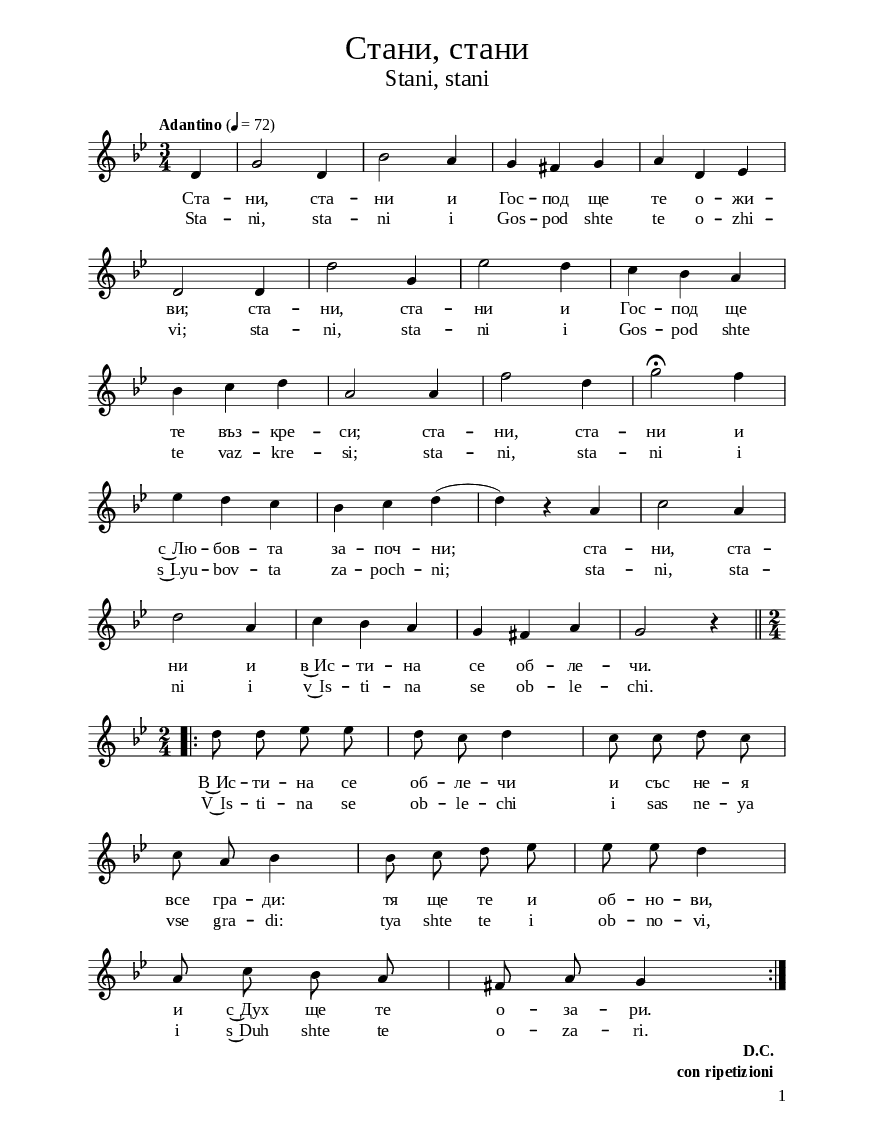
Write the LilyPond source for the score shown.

\version "2.24.0"

% include paper part and global functions
\include "include/globals.ily"

\bookpart {
  \include "include/bookpart-paper.ily"
  \score {
    \include "include/score-layout.ily"

    \new Voice \absolute {
      \clef treble
      \key g \minor
      \time 3/4
      \tempoFunc "Adantino" 4 "72"
      \autoBeamOff
      \partial 4
      d'4 | g'2 d'4 | bes'2 a'4 | g'4 fis' g' |  a'4 d' es'  \break
      d'2 d'4 |  d''2 g'4 | es''2 d''4 | c''4 bes' a' \break |
      bes'4 c'' d'' | a'2 a'4 | f''2 d''4 |  g''2 \fermata f''4 \break |
      es''4 d'' c'' | bes'4 c'' d'' ( | d''4 ) r a' | c''2 a'4 \break |
      d''2 a'4 | c''4 bes' a' | g'4 fis' a' | g'2 r4 | \time 2/4 \break |
      \repeat volta 2 {
        \bar ".|:-||" d''8 d'' es'' es'' | d''8 c'' d''4 | c''8 c'' d'' c'' \break |
        c''8 a' bes'4 | bes'8 c'' d'' es'' | es''8 es'' d''4 \break |
        a'8 c'' bes' a' | fis'8 a' g'4   \break
      }
    }


    \addlyrics {
      Ста -- ни, ста -- ни и Гос -- под ще те о -- жи -- ви;
      ста -- ни, ста -- ни и Гос -- под ще те въз --
      кре -- си; ста -- ни, ста -- ни и с~Лю -- бов --
      та за -- поч -- ни; ста -- ни, ста -- ни и в~Ис
      -- ти -- на се об -- ле -- чи. В~Ис -- ти -- на
      се об -- ле -- чи и със не -- я все гра -- ди:
      тя ще те и об -- но -- ви, и с~Дух ще те о
      -- за -- ри.}
      \addlyrics {
        Sta -- ni, sta -- ni i Gos -- pod shte te o -- zhi -- vi;
        sta -- ni, sta -- ni i Gos -- pod shte te vaz --
        kre -- si; sta -- ni, sta -- ni i s~Lyu -- bov --
        ta za -- poch -- ni; sta -- ni, sta -- ni i v~Is
        -- ti -- na se ob -- le -- chi. V~Is -- ti -- na
        se ob -- le -- chi i sas ne -- ya vse gra -- di:
        tya shte te i ob -- no -- vi, i s~Duh shte te o
        -- za -- ri.}

        \header {
          title = \titleFunc "Стани, стани" "Stani, stani"
        }

        \midi{}

      } % score

      \markup \dc-two "D.C." "con ripetizioni"

      \pageBreak

      % include foreign translation(s) of the song
      \version "2.24.1"

\markup \fill-line { \fontsize #deTitleFontSize "Stehe auf, stehe auf" }
\markup \null
\markup \null
\markup \fontsize #deCoupletFontSize {
  \hspace #10
  \override #`(baseline-skip . ,deCoupletBaselineSkip)
  \column {
    \line { 1. Steh auf, steh auf }
    \line {   "   " und der Herr wird dich beleben; }
    \line {   "   " steh auf, steh auf}
    \line {   "   " und der Herr wird dich auferstehen lassen; }
    \line {   "   " steh auf, steh auf  }
    \line {   "   "und beginne mit Liebe;}
    \line {   "   "stehe auf, stehe auf }
    \line {   "   "und kleide dich in Wahrheit.}

    \line {   "   " }
    \line {  2. Kleide dich in Wahrheit}
    \line {   "   "und erbaue immer mit ihr,}
    \line {   "   "sie wird dich sogar erneuern}
    \line {   "   "und mit Geist dich erleuchten.}
    \line { " " }


  }
}












%---------------------------------------------------------------------


    } % bookpart
